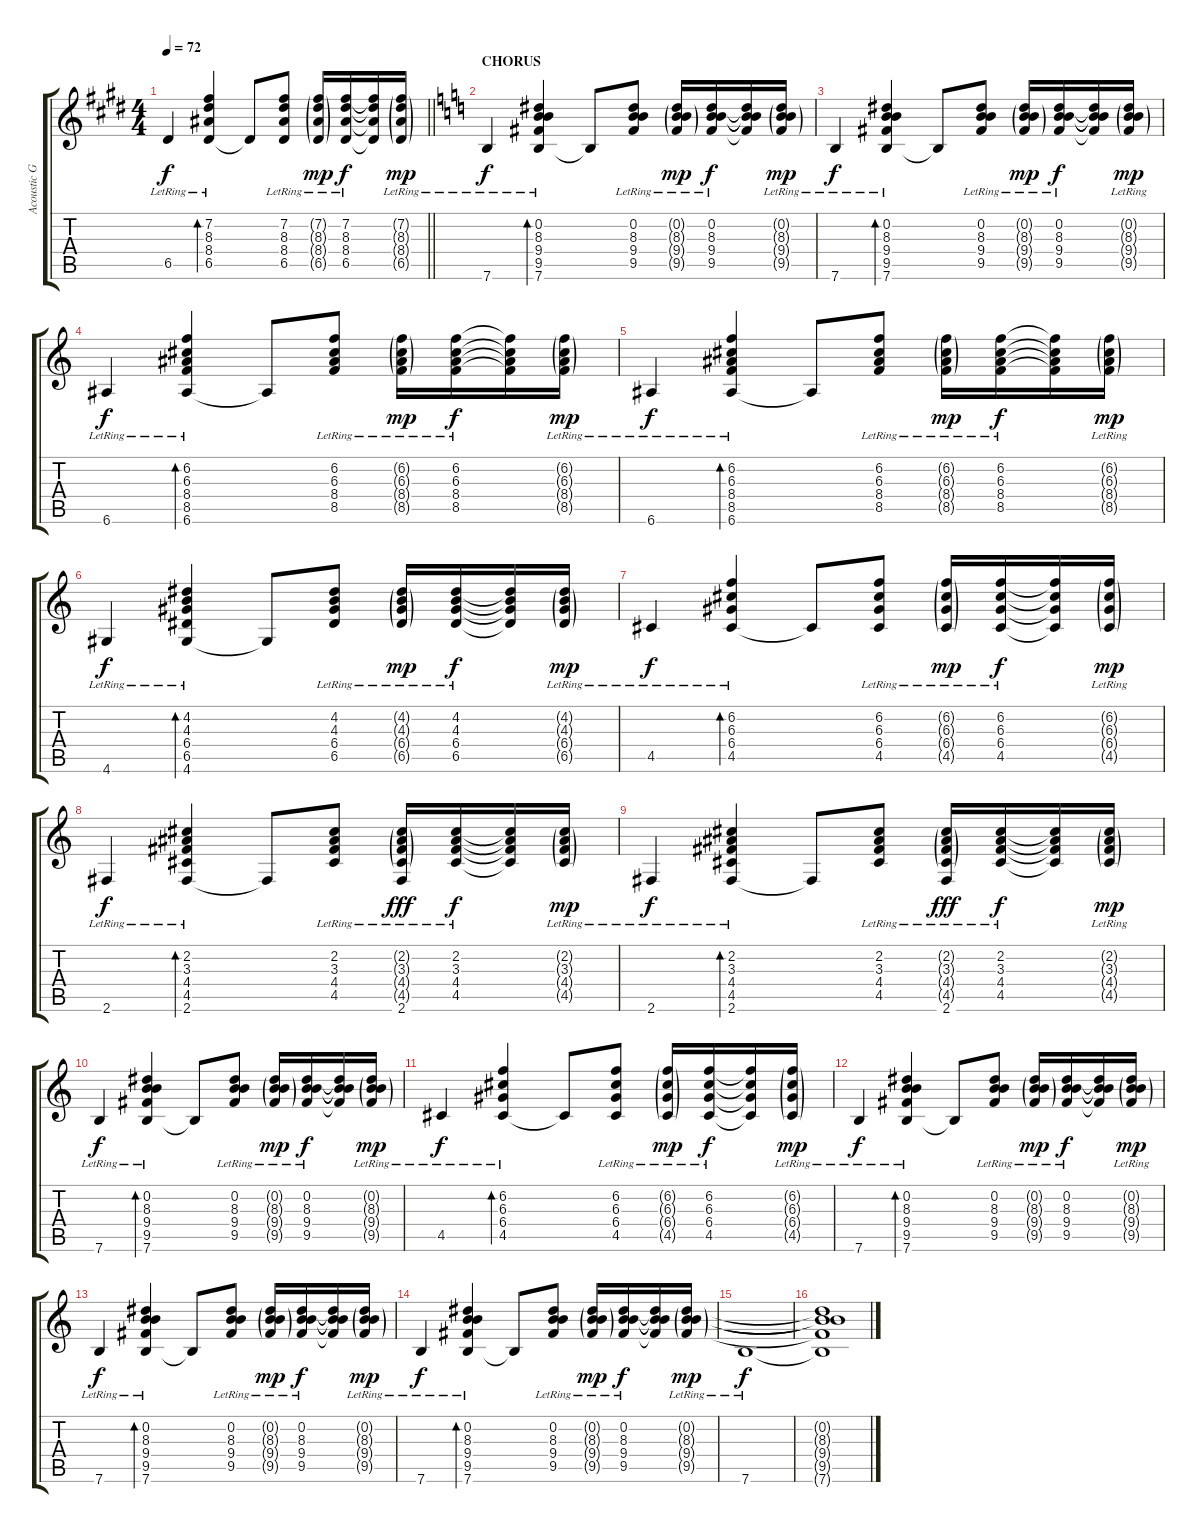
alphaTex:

\track ("Acoustic Guitar" "Acoustic G") {instrument acousticguitarnylon}
\staff {score tabs}
\tuning (E4 B3 G3 D3 A2 E2) {hide}
\ts (4 4)
\tempo 72
\clef g2
\barLineRight lightlight
\ks e
6.5{lr}.4{dy f} (7.2{lr} 8.3{lr} 8.4{lr} 6.5{lr}).4{bd 120} 6.5{t}.8 (7.2{lr} 8.3{lr} 8.4{lr} 6.5{lr}).8 (7.2{g lr} 8.3{g lr} 8.4{g lr} 6.5{g lr}).16{dy mp} (7.2{lr} 8.3{lr} 8.4{lr} 6.5{lr}).16{dy f} (7.2{t} 8.3{t} 8.4{t} 6.5{t}).16 (7.2{g lr} 8.3{g lr} 8.4{g lr} 6.5{g lr}).16{dy mp} |
\section ("" "CHORUS")
\ks c
7.6{lr}.4{dy f volume 14} (0.2{lr} 8.3{lr} 9.4{lr} 9.5{lr} 7.6{lr}).4{bd 120} 7.6{t}.8 (0.2{lr} 8.3{lr} 9.4{lr} 9.5{lr}).8 (0.2{g lr} 8.3{g lr} 9.4{g lr} 9.5{g lr}).16{dy mp} (0.2{lr} 8.3{lr} 9.4{lr} 9.5{lr}).16{dy f} (0.2{t} 8.3{t} 9.4{t} 9.5{t}).16 (0.2{g lr} 8.3{g lr} 9.4{g lr} 9.5{g lr}).16{dy mp} |
7.6{lr}.4{dy f} (0.2{lr} 8.3{lr} 9.4{lr} 9.5{lr} 7.6{lr}).4{bd 120} 7.6{t}.8 (0.2{lr} 8.3{lr} 9.4{lr} 9.5{lr}).8 (0.2{g lr} 8.3{g lr} 9.4{g lr} 9.5{g lr}).16{dy mp} (0.2{lr} 8.3{lr} 9.4{lr} 9.5{lr}).16{dy f} (0.2{t} 8.3{t} 9.4{t} 9.5{t}).16 (0.2{g lr} 8.3{g lr} 9.4{g lr} 9.5{g lr}).16{dy mp} |
6.6{lr}.4{dy f} (6.2{lr} 6.3{lr} 8.4{lr} 8.5{lr} 6.6{lr}).4{bd 120} 6.6{t}.8 (6.2{lr} 6.3{lr} 8.4{lr} 8.5{lr}).8 (6.2{g lr} 6.3{g lr} 8.4{g lr} 8.5{g lr}).16{dy mp} (6.2{lr} 6.3{lr} 8.4{lr} 8.5{lr}).16{dy f} (6.2{t} 6.3{t} 8.4{t} 8.5{t}).16 (6.2{g lr} 6.3{g lr} 8.4{g lr} 8.5{g lr}).16{dy mp} |
6.6{lr}.4{dy f} (6.2{lr} 6.3{lr} 8.4{lr} 8.5{lr} 6.6{lr}).4{bd 120} 6.6{t}.8 (6.2{lr} 6.3{lr} 8.4{lr} 8.5{lr}).8 (6.2{g lr} 6.3{g lr} 8.4{g lr} 8.5{g lr}).16{dy mp} (6.2{lr} 6.3{lr} 8.4{lr} 8.5{lr}).16{dy f} (6.2{t} 6.3{t} 8.4{t} 8.5{t}).16 (6.2{g lr} 6.3{g lr} 8.4{g lr} 8.5{g lr}).16{dy mp} |
4.6{lr}.4{dy f} (4.2{lr} 4.3{lr} 6.4{lr} 6.5{lr} 4.6{lr}).4{bd 120} 4.6{t}.8 (4.2{lr} 4.3{lr} 6.4{lr} 6.5{lr}).8 (4.2{g lr} 4.3{g lr} 6.4{g lr} 6.5{g lr}).16{dy mp} (4.2{lr} 4.3{lr} 6.4{lr} 6.5{lr}).16{dy f} (4.2{t} 4.3{t} 6.4{t} 6.5{t}).16 (4.2{g lr} 4.3{g lr} 6.4{g lr} 6.5{g lr}).16{dy mp} |
4.5{lr}.4{dy f} (6.2{lr} 6.3{lr} 6.4{lr} 4.5{lr}).4{bd 120} 4.5{t}.8 (6.2{lr} 6.3{lr} 6.4{lr} 4.5{lr}).8 (6.2{g lr} 6.3{g lr} 6.4{g lr} 4.5{g lr}).16{dy mp} (6.2{lr} 6.3{lr} 6.4{lr} 4.5{lr}).16{dy f} (6.2{t} 6.3{t} 6.4{t} 4.5{t}).16 (6.2{g lr} 6.3{g lr} 6.4{g lr} 4.5{g lr}).16{dy mp} |
2.6{lr}.4{dy f} (2.2{lr} 3.3{lr} 4.4{lr} 4.5{lr} 2.6{lr}).4{bd 120} 2.6{t}.8 (2.2{lr} 3.3{lr} 4.4{lr} 4.5{lr}).8 (2.2{g lr} 3.3{g lr} 4.4{g lr} 4.5{g lr} 2.6{lr}).16{dy fff} (2.2{lr} 3.3{lr} 4.4{lr} 4.5{lr}).16{dy f} (2.2{t} 3.3{t} 4.4{t} 4.5{t}).16 (2.2{g lr} 3.3{g lr} 4.4{g lr} 4.5{g lr}).16{dy mp} |
2.6{lr}.4{dy f} (2.2{lr} 3.3{lr} 4.4{lr} 4.5{lr} 2.6{lr}).4{bd 120} 2.6{t}.8 (2.2{lr} 3.3{lr} 4.4{lr} 4.5{lr}).8 (2.2{g lr} 3.3{g lr} 4.4{g lr} 4.5{g lr} 2.6{lr}).16{dy fff} (2.2{lr} 3.3{lr} 4.4{lr} 4.5{lr}).16{dy f} (2.2{t} 3.3{t} 4.4{t} 4.5{t}).16 (2.2{g lr} 3.3{g lr} 4.4{g lr} 4.5{g lr}).16{dy mp} |
7.6{lr}.4{dy f} (0.2{lr} 8.3{lr} 9.4{lr} 9.5{lr} 7.6{lr}).4{bd 120} 7.6{t}.8 (0.2{lr} 8.3{lr} 9.4{lr} 9.5{lr}).8 (0.2{g lr} 8.3{g lr} 9.4{g lr} 9.5{g lr}).16{dy mp} (0.2{lr} 8.3{lr} 9.4{lr} 9.5{lr}).16{dy f} (0.2{t} 8.3{t} 9.4{t} 9.5{t}).16 (0.2{g lr} 8.3{g lr} 9.4{g lr} 9.5{g lr}).16{dy mp} |
4.5{lr}.4{dy f} (6.2{lr} 6.3{lr} 6.4{lr} 4.5{lr}).4{bd 120} 4.5{t}.8 (6.2{lr} 6.3{lr} 6.4{lr} 4.5{lr}).8 (6.2{g lr} 6.3{g lr} 6.4{g lr} 4.5{g lr}).16{dy mp} (6.2{lr} 6.3{lr} 6.4{lr} 4.5{lr}).16{dy f} (6.2{t} 6.3{t} 6.4{t} 4.5{t}).16 (6.2{g lr} 6.3{g lr} 6.4{g lr} 4.5{g lr}).16{dy mp} |
7.6{lr}.4{dy f} (0.2{lr} 8.3{lr} 9.4{lr} 9.5{lr} 7.6{lr}).4{bd 120} 7.6{t}.8 (0.2{lr} 8.3{lr} 9.4{lr} 9.5{lr}).8 (0.2{g lr} 8.3{g lr} 9.4{g lr} 9.5{g lr}).16{dy mp} (0.2{lr} 8.3{lr} 9.4{lr} 9.5{lr}).16{dy f} (0.2{t} 8.3{t} 9.4{t} 9.5{t}).16 (0.2{g lr} 8.3{g lr} 9.4{g lr} 9.5{g lr}).16{dy mp} |
7.6{lr}.4{dy f} (0.2{lr} 8.3{lr} 9.4{lr} 9.5{lr} 7.6{lr}).4{bd 120} 7.6{t}.8 (0.2{lr} 8.3{lr} 9.4{lr} 9.5{lr}).8 (0.2{g lr} 8.3{g lr} 9.4{g lr} 9.5{g lr}).16{dy mp} (0.2{lr} 8.3{lr} 9.4{lr} 9.5{lr}).16{dy f} (0.2{t} 8.3{t} 9.4{t} 9.5{t}).16 (0.2{g lr} 8.3{g lr} 9.4{g lr} 9.5{g lr}).16{dy mp} |
7.6{lr}.4{dy f} (0.2{lr} 8.3{lr} 9.4{lr} 9.5{lr} 7.6{lr}).4{bd 120} 7.6{t}.8 (0.2{lr} 8.3{lr} 9.4{lr} 9.5{lr}).8 (0.2{g lr} 8.3{g lr} 9.4{g lr} 9.5{g lr}).16{dy mp} (0.2{lr} 8.3{lr} 9.4{lr} 9.5{lr}).16{dy f} (0.2{t} 8.3{t} 9.4{t} 9.5{t}).16 (0.2{g lr} 8.3{g lr} 9.4{g lr} 9.5{g lr}).16{dy mp} |
7.6{lr}.1{dy f} |
(0.2{t} 8.3{t} 9.4{t} 9.5{t} 7.6{t}).1
